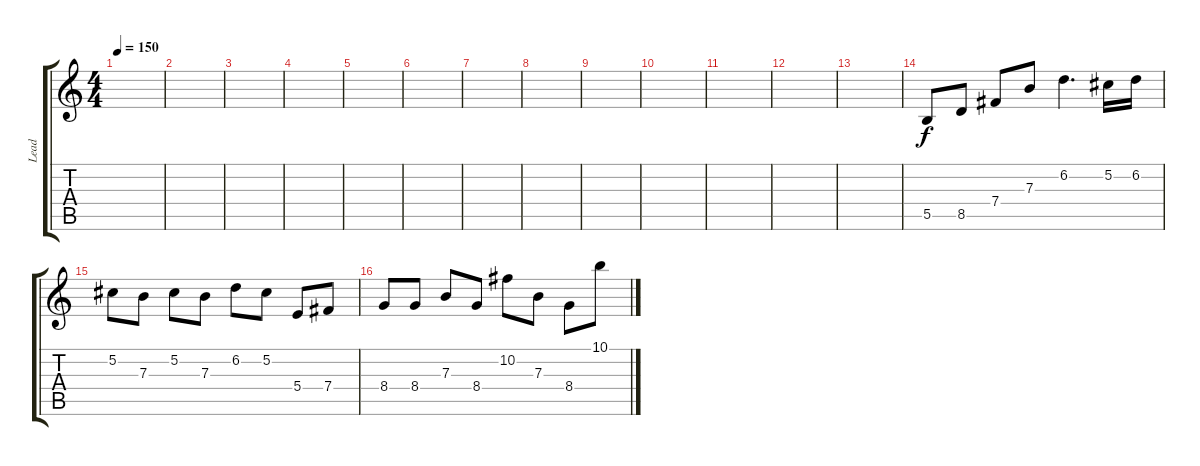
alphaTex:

\track ("Lead" "Lead") {instrument distortionguitar}
\staff {score tabs}
\tuning (Db4 Ab3 E3 B2 Gb2 B1) {hide}
\ts (4 4)
\tempo 150
\clef g2
\ks c
|
|
|
|
|
|
|
|
|
|
|
|
|
5.5.8 8.5.8 7.4.8 7.3.8 6.2.4{d} 5.2.16 6.2.16 |
5.2.8 7.3.8 5.2.8 7.3.8 6.2.8 5.2.8 5.4.8 7.4.8 |
8.4.8 8.4.8 7.3.8 8.4.8 10.2.8 7.3.8 8.4.8 10.1.8
